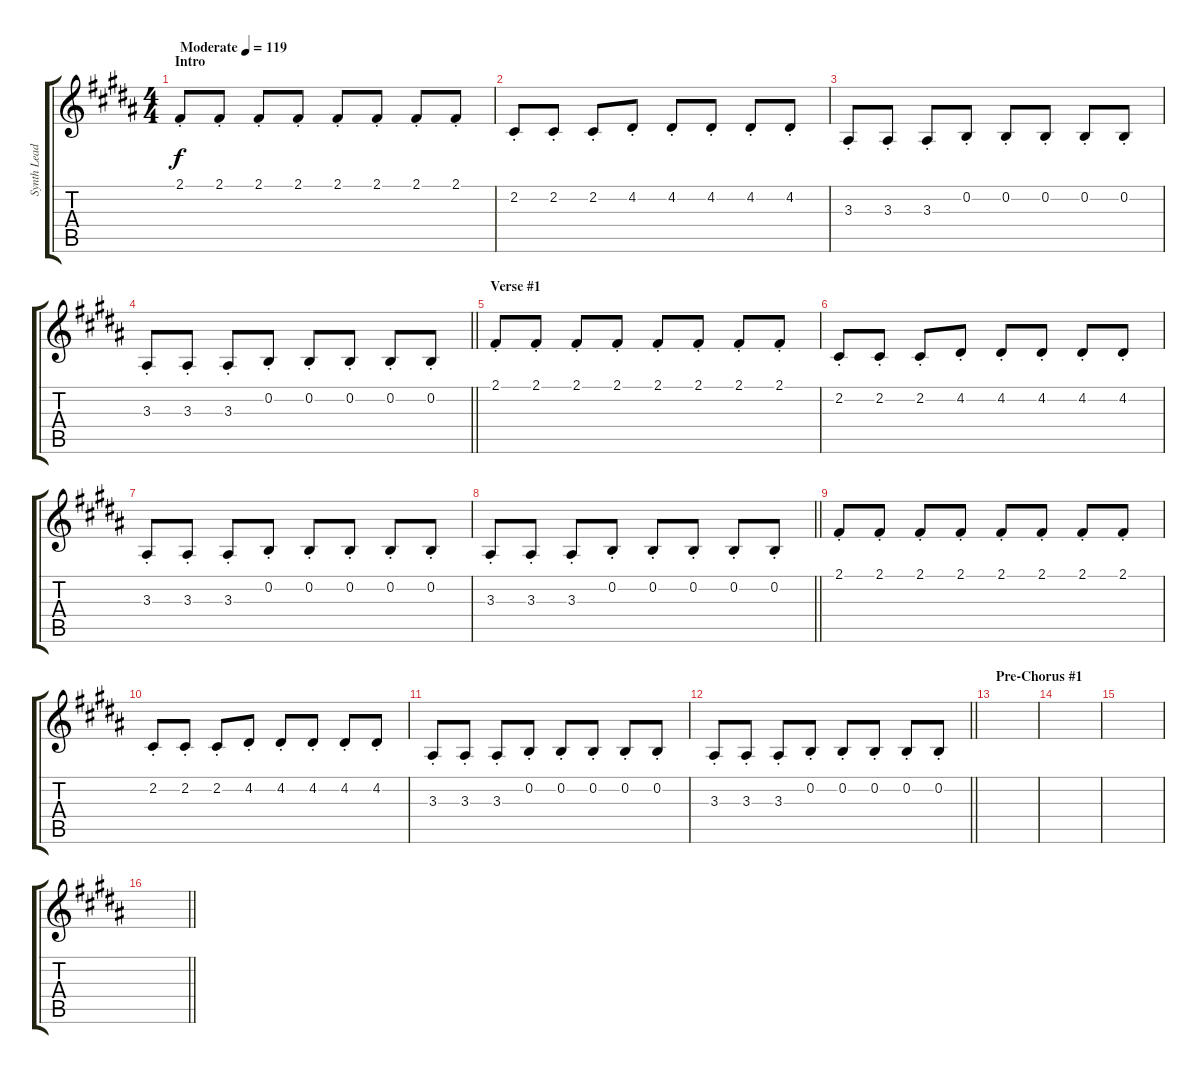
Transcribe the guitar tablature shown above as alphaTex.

\track ("Synth Lead" "Synth Lead") {instrument lead2sawtooth}
\staff {score tabs}
\tuning (E4 B3 G3 D3 A2 E2) {hide}
\ts (4 4)
\section ("" "Intro")
\tempo (119 "Moderate")
\clef g2
\ks b
2.1{st}.8{dy f instrument lead2sawtooth} 2.1{st}.8 2.1{st}.8 2.1{st}.8 2.1{st}.8 2.1{st}.8 2.1{st}.8 2.1{st}.8 |
2.2{st}.8 2.2{st}.8 2.2{st}.8 4.2{st}.8 4.2{st}.8 4.2{st}.8 4.2{st}.8 4.2{st}.8 |
3.3{st}.8 3.3{st}.8 3.3{st}.8 0.2{st}.8 0.2{st}.8 0.2{st}.8 0.2{st}.8 0.2{st}.8 |
\barLineRight lightlight
3.3{st}.8 3.3{st}.8 3.3{st}.8 0.2{st}.8 0.2{st}.8 0.2{st}.8 0.2{st}.8 0.2{st}.8 |
\section ("" "Verse #1")
2.1{st}.8 2.1{st}.8 2.1{st}.8 2.1{st}.8 2.1{st}.8 2.1{st}.8 2.1{st}.8 2.1{st}.8 |
2.2{st}.8 2.2{st}.8 2.2{st}.8 4.2{st}.8 4.2{st}.8 4.2{st}.8 4.2{st}.8 4.2{st}.8 |
3.3{st}.8 3.3{st}.8 3.3{st}.8 0.2{st}.8 0.2{st}.8 0.2{st}.8 0.2{st}.8 0.2{st}.8 |
\barLineRight lightlight
3.3{st}.8 3.3{st}.8 3.3{st}.8 0.2{st}.8 0.2{st}.8 0.2{st}.8 0.2{st}.8 0.2{st}.8 |
2.1{st}.8 2.1{st}.8 2.1{st}.8 2.1{st}.8 2.1{st}.8 2.1{st}.8 2.1{st}.8 2.1{st}.8 |
2.2{st}.8 2.2{st}.8 2.2{st}.8 4.2{st}.8 4.2{st}.8 4.2{st}.8 4.2{st}.8 4.2{st}.8 |
3.3{st}.8 3.3{st}.8 3.3{st}.8 0.2{st}.8 0.2{st}.8 0.2{st}.8 0.2{st}.8 0.2{st}.8 |
\barLineRight lightlight
3.3{st}.8 3.3{st}.8 3.3{st}.8 0.2{st}.8 0.2{st}.8 0.2{st}.8 0.2{st}.8 0.2{st}.8 |
\section ("" "Pre-Chorus #1")
|
|
|
\barLineRight lightlight
